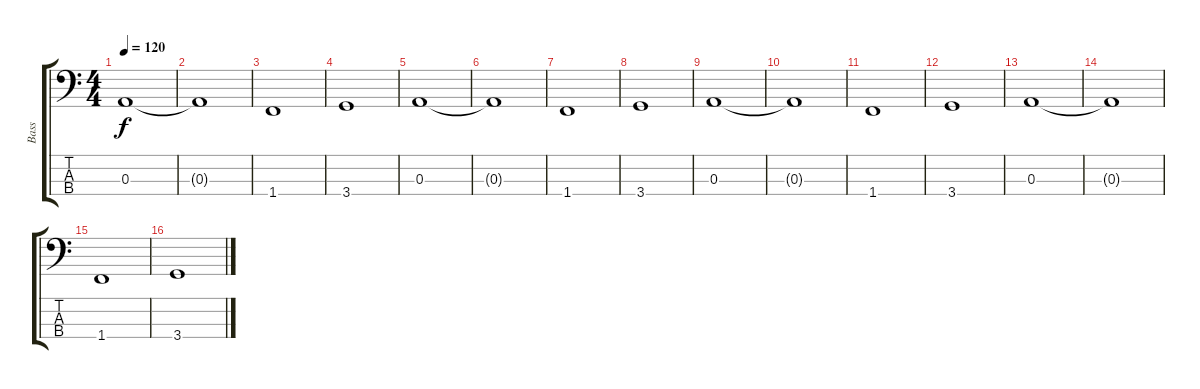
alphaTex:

\track ("Bass" "Bass") {instrument electricbasspick}
\staff {score tabs}
\tuning (G2 D2 A1 E1) {hide}
\ts (4 4)
\tempo 120
\clef f4
\ks c
0.3.1{dy f instrument electricbasspick} |
0.3{t}.1 |
1.4.1 |
3.4.1 |
0.3.1 |
0.3{t}.1 |
1.4.1 |
3.4.1 |
0.3.1 |
0.3{t}.1 |
1.4.1 |
3.4.1 |
0.3.1 |
0.3{t}.1 |
1.4.1 |
3.4.1
